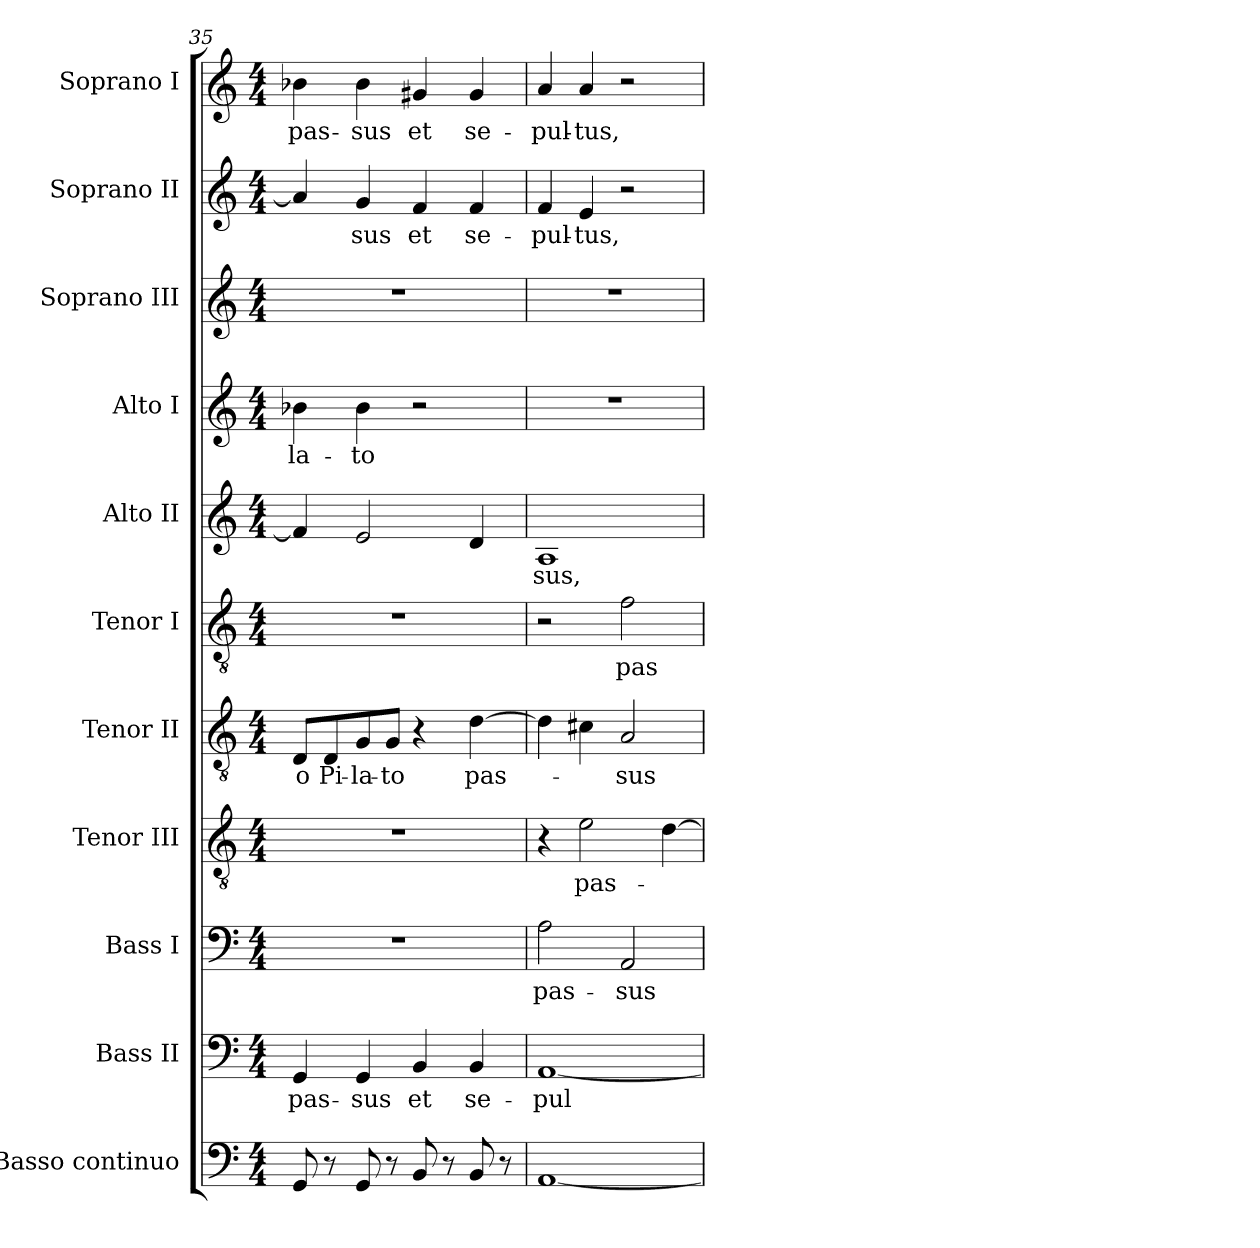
**kern	**kern	**text	**kern	**text	**kern	**text	**kern	**text	**kern	**text	**kern	**text	**kern	**text	**kern	**kern	**text	**kern	**text
*part11	*part10	*part10	*part9	*part9	*part8	*part8	*part7	*part7	*part6	*part6	*part5	*part5	*part4	*part4	*part3	*part2	*part2	*part1	*part1
*staff11	*staff10	*staff10	*staff9	*staff9	*staff8	*staff8	*staff7	*staff7	*staff6	*staff6	*staff5	*staff5	*staff4	*staff4	*staff3	*staff2	*staff2	*staff1	*staff1
*I"Basso continuo	*I"Bass II	*	*I"Bass I	*	*I"Tenor III	*	*I"Tenor II	*	*I"Tenor I	*	*I"Alto II	*	*I"Alto I	*	*I"Soprano III	*I"Soprano II	*	*I"Soprano I	*
*I'B.c.	*I'B. II	*	*I'B. I	*	*I'T. III	*	*I'T. II	*	*I'T. I	*	*I'A. II	*	*I'A. I	*	*I'S. III	*I'S. II	*	*I'S. I	*
*clefF4	*clefF4	*	*clefF4	*	*clefGv2	*	*clefGv2	*	*clefGv2	*	*clefG2	*	*clefG2	*	*clefG2	*clefG2	*	*clefG2	*
*	*	*	*	*	*ITrd7c12	*	*ITrd7c12	*	*ITrd7c12	*	*	*	*	*	*	*	*	*	*
*k[]	*k[]	*	*k[]	*	*k[]	*	*k[]	*	*k[]	*	*k[]	*	*k[]	*	*k[]	*k[]	*	*k[]	*
*a:	*a:	*	*a:	*	*a:	*	*a:	*	*a:	*	*a:	*	*a:	*	*a:	*a:	*	*a:	*
*M4/4	*M4/4	*	*M4/4	*	*M4/4	*	*M4/4	*	*M4/4	*	*M4/4	*	*M4/4	*	*M4/4	*M4/4	*	*M4/4	*
=35	=35	=35	=35	=35	=35	=35	=35	=35	=35	=35	=35	=35	=35	=35	=35	=35	=35	=35	=35
!	!	!LO:LY:b:color=#000000	!	!	!	!	!	!	!	!	!	!	!	!	!	!	!	!	!
!	!	!	!	!	!	!	!	!LO:LY:b:color=#000000	!	!	!	!	!	!	!	!	!	!	!
!	!	!	!	!	!	!	!	!	!	!	!	!	!	!LO:LY:b:color=#000000	!	!	!	!	!
!	!	!	!	!	!	!	!	!	!	!	!	!	!	!	!	!	!	!	!LO:LY:b:color=#000000
8GGi/	4GGi/	pas-	1r	.	1r	.	8DDi/L	-o	1r	.	4fi/]	.	4b-Xi\	-la-	1r	4ai/]	.	4b-Xi\	pas-
!	!	!	!	!	!	!	!	!LO:LY:b:color=#000000	!	!	!	!	!	!	!	!	!	!	!
8r	.	.	.	.	.	.	8DDi/	Pi-	.	.	.	.	.	.	.	.	.	.	.
!	!	!LO:LY:b:color=#000000	!	!	!	!	!	!	!	!	!	!	!	!	!	!	!	!	!
!	!	!	!	!	!	!	!	!LO:LY:b:color=#000000	!	!	!	!	!	!	!	!	!	!	!
!	!	!	!	!	!	!	!	!	!	!	!	!	!	!LO:LY:b:color=#000000	!	!	!	!	!
!	!	!	!	!	!	!	!	!	!	!	!	!	!	!	!	!	!LO:LY:b:color=#000000	!	!
!	!	!	!	!	!	!	!	!	!	!	!	!	!	!	!	!	!	!	!LO:LY:b:color=#000000
8GGi/	4GGi/	-sus	.	.	.	.	8GGi/	-la-	.	.	2ei/	.	4b-i\	-to	.	4gi/	-sus	4b-i\	-sus
!	!	!	!	!	!	!	!	!LO:LY:b:color=#000000	!	!	!	!	!	!	!	!	!	!	!
8r	.	.	.	.	.	.	8GGi/J	-to	.	.	.	.	.	.	.	.	.	.	.
!	!	!LO:LY:b:color=#000000	!	!	!	!	!	!	!	!	!	!	!	!	!	!	!	!	!
!	!	!	!	!	!	!	!	!	!	!	!	!	!	!	!	!	!LO:LY:b:color=#000000	!	!
!	!	!	!	!	!	!	!	!	!	!	!	!	!	!	!	!	!	!	!LO:LY:b:color=#000000
8BBi/	4BBi/	et	.	.	.	.	4r	.	.	.	.	.	2r	.	.	4fi/	et	4g#Xi/	et
8r	.	.	.	.	.	.	.	.	.	.	.	.	.	.	.	.	.	.	.
!	!	!LO:LY:b:color=#000000	!	!	!	!	!	!	!	!	!	!	!	!	!	!	!	!	!
!	!	!	!	!	!	!	!	!LO:LY:b:color=#000000	!	!	!	!	!	!	!	!	!	!	!
!	!	!	!	!	!	!	!	!	!	!	!	!	!	!	!	!	!LO:LY:b:color=#000000	!	!
!	!	!	!	!	!	!	!	!	!	!	!	!	!	!	!	!	!	!	!LO:LY:b:color=#000000
8BBi/	4BBi/	se-	.	.	.	.	[4Di\	pas-	.	.	4di/	.	.	.	.	4fi/	se-	4g#i/	se-
8r	.	.	.	.	.	.	.	.	.	.	.	.	.	.	.	.	.	.	.
=36	=36	=36	=36	=36	=36	=36	=36	=36	=36	=36	=36	=36	=36	=36	=36	=36	=36	=36	=36
!	!	!LO:LY:b:color=#000000	!	!	!	!	!	!	!	!	!	!	!	!	!	!	!	!	!
!	!	!	!	!LO:LY:b:color=#000000	!	!	!	!	!	!	!	!	!	!	!	!	!	!	!
!	!	!	!	!	!	!	!	!	!	!	!	!LO:LY:b:color=#000000	!	!	!	!	!	!	!
!	!	!	!	!	!	!	!	!	!	!	!	!	!	!	!	!	!LO:LY:b:color=#000000	!	!
!	!	!	!	!	!	!	!	!	!	!	!	!	!	!	!	!	!	!	!LO:LY:b:color=#000000
[1AAi	[1AAi	-pul-	2Ai\	pas-	4r	.	4Di\]	.	2r	.	1Ai	-sus,	1r	.	1r	4fi/	-pul-	4ai/	-pul-
!	!	!	!	!	!	!LO:LY:b:color=#000000	!	!	!	!	!	!	!	!	!	!	!	!	!
!	!	!	!	!	!	!	!	!	!	!	!	!	!	!	!	!	!LO:LY:b:color=#000000	!	!
!	!	!	!	!	!	!	!	!	!	!	!	!	!	!	!	!	!	!	!LO:LY:b:color=#000000
.	.	.	.	.	2Ei\	pas-	4C#Xi\	.	.	.	.	.	.	.	.	4ei/	-tus,	4ai/	-tus,
!	!	!	!	!LO:LY:b:color=#000000	!	!	!	!	!	!	!	!	!	!	!	!	!	!	!
!	!	!	!	!	!	!	!	!LO:LY:b:color=#000000	!	!	!	!	!	!	!	!	!	!	!
!	!	!	!	!	!	!	!	!	!	!LO:LY:b:color=#000000	!	!	!	!	!	!	!	!	!
.	.	.	2AAi/	-sus	.	.	2AAi/	-sus	2Fi\	pas-	.	.	.	.	.	2r	.	2r	.
.	.	.	.	.	[4Di\	.	.	.	.	.	.	.	.	.	.	.	.	.	.
=	=	=	=	=	=	=	=	=	=	=	=	=	=	=	=	=	=	=	=
*-	*-	*-	*-	*-	*-	*-	*-	*-	*-	*-	*-	*-	*-	*-	*-	*-	*-	*-	*-
